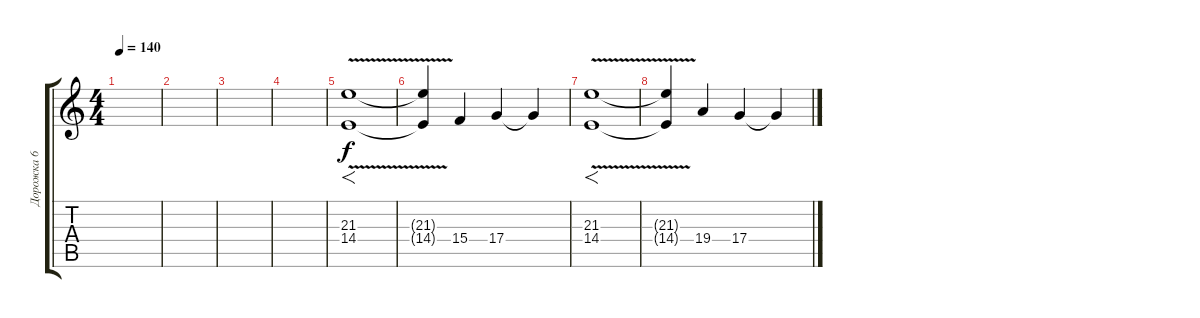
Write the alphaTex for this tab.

\track ("Дорожка 6" "Дорожка 6") {instrument stringensemble1}
\staff {score tabs}
\tuning (E4 B3 G3 D3 A2 E2) {hide}
\ts (4 4)
\tempo 140
\clef g2
\ks c
|
|
|
|
(21.3 14.4{v}).1{f} |
(21.3{t} 14.4{t}).4 15.4.4 17.4.4 17.4{t}.4 |
(21.3 14.4{v}).1{f} |
(21.3{t} 14.4{t}).4 19.4.4 17.4.4 17.4{t}.4
